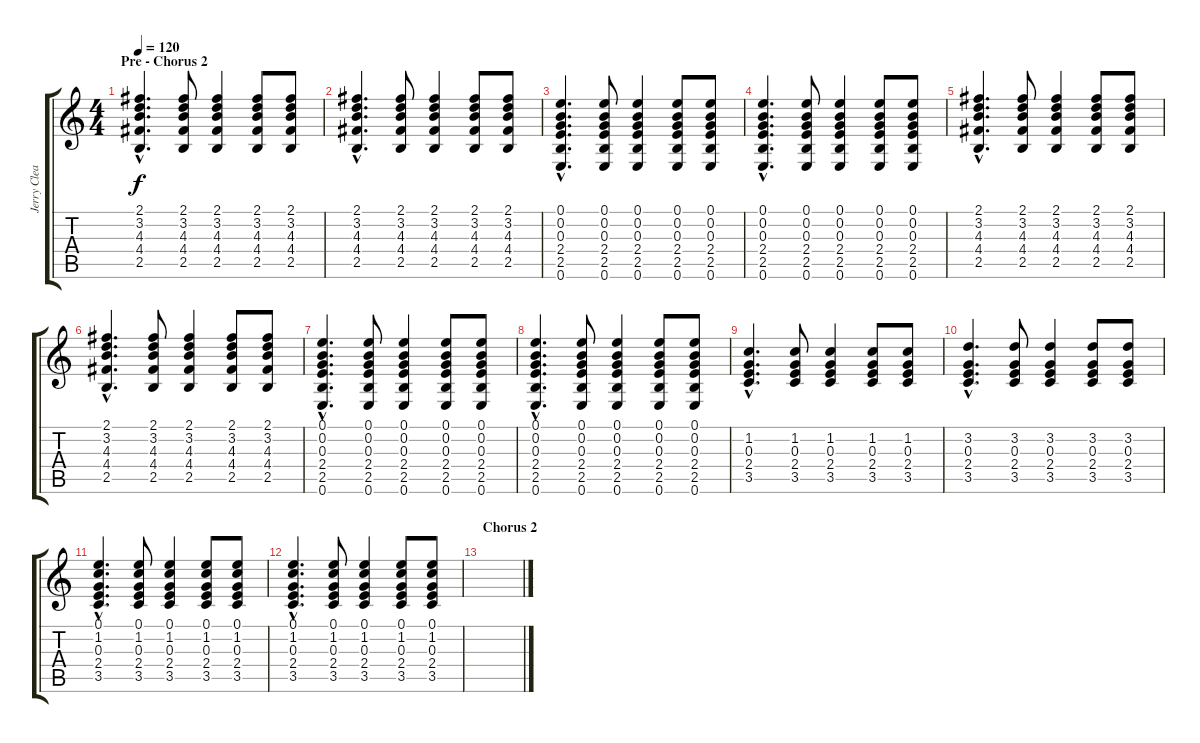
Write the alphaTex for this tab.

\track ("Jerry Clean" "Jerry Clea") {instrument acousticguitarsteel}
\staff {score tabs}
\tuning (E4 B3 G3 D3 A2 E2) {hide}
\ts (4 4)
\section ("" "Pre - Chorus 2")
\tempo 120
\clef g2
\ks c
(2.1{hac} 3.2{hac} 4.3{hac} 4.4{hac} 2.5{hac}).4{d dy f} (2.1 3.2 4.3 4.4 2.5).8 (2.1 3.2 4.3 4.4 2.5).4 (2.1 3.2 4.3 4.4 2.5).8 (2.1 3.2 4.3 4.4 2.5).8 |
(2.1{hac} 3.2{hac} 4.3{hac} 4.4{hac} 2.5{hac}).4{d} (2.1 3.2 4.3 4.4 2.5).8 (2.1 3.2 4.3 4.4 2.5).4 (2.1 3.2 4.3 4.4 2.5).8 (2.1 3.2 4.3 4.4 2.5).8 |
(0.1{hac} 0.2{hac} 0.3{hac} 2.4{hac} 2.5{hac} 0.6{hac}).4{d} (0.1 0.2 0.3 2.4 2.5 0.6).8 (0.1 0.2 0.3 2.4 2.5 0.6).4 (0.1 0.2 0.3 2.4 2.5 0.6).8 (0.1 0.2 0.3 2.4 2.5 0.6).8 |
(0.1{hac} 0.2{hac} 0.3{hac} 2.4{hac} 2.5{hac} 0.6{hac}).4{d} (0.1 0.2 0.3 2.4 2.5 0.6).8 (0.1 0.2 0.3 2.4 2.5 0.6).4 (0.1 0.2 0.3 2.4 2.5 0.6).8 (0.1 0.2 0.3 2.4 2.5 0.6).8 |
(2.1{hac} 3.2{hac} 4.3{hac} 4.4{hac} 2.5{hac}).4{d} (2.1 3.2 4.3 4.4 2.5).8 (2.1 3.2 4.3 4.4 2.5).4 (2.1 3.2 4.3 4.4 2.5).8 (2.1 3.2 4.3 4.4 2.5).8 |
(2.1{hac} 3.2{hac} 4.3{hac} 4.4{hac} 2.5{hac}).4{d} (2.1 3.2 4.3 4.4 2.5).8 (2.1 3.2 4.3 4.4 2.5).4 (2.1 3.2 4.3 4.4 2.5).8 (2.1 3.2 4.3 4.4 2.5).8 |
(0.1{hac} 0.2{hac} 0.3{hac} 2.4{hac} 2.5{hac} 0.6{hac}).4{d} (0.1 0.2 0.3 2.4 2.5 0.6).8 (0.1 0.2 0.3 2.4 2.5 0.6).4 (0.1 0.2 0.3 2.4 2.5 0.6).8 (0.1 0.2 0.3 2.4 2.5 0.6).8 |
(0.1{hac} 0.2{hac} 0.3{hac} 2.4{hac} 2.5{hac} 0.6{hac}).4{d} (0.1 0.2 0.3 2.4 2.5 0.6).8 (0.1 0.2 0.3 2.4 2.5 0.6).4 (0.1 0.2 0.3 2.4 2.5 0.6).8 (0.1 0.2 0.3 2.4 2.5 0.6).8 |
(1.2{hac} 0.3{hac} 2.4{hac} 3.5{hac}).4{d} (1.2 0.3 2.4 3.5).8 (1.2 0.3 2.4 3.5).4 (1.2 0.3 2.4 3.5).8 (1.2 0.3 2.4 3.5).8 |
(3.2{hac} 0.3{hac} 2.4{hac} 3.5{hac}).4{d} (3.2 0.3 2.4 3.5).8 (3.2 0.3 2.4 3.5).4 (3.2 0.3 2.4 3.5).8 (3.2 0.3 2.4 3.5).8 |
(0.1{hac} 1.2{hac} 0.3{hac} 2.4{hac} 3.5{hac}).4{d} (0.1 1.2 0.3 2.4 3.5).8 (0.1 1.2 0.3 2.4 3.5).4 (0.1 1.2 0.3 2.4 3.5).8 (0.1 1.2 0.3 2.4 3.5).8 |
(0.1{hac} 1.2{hac} 0.3{hac} 2.4{hac} 3.5{hac}).4{d} (0.1 1.2 0.3 2.4 3.5).8 (0.1 1.2 0.3 2.4 3.5).4 (0.1 1.2 0.3 2.4 3.5).8 (0.1 1.2 0.3 2.4 3.5).8 |
\section ("" "Chorus 2")
